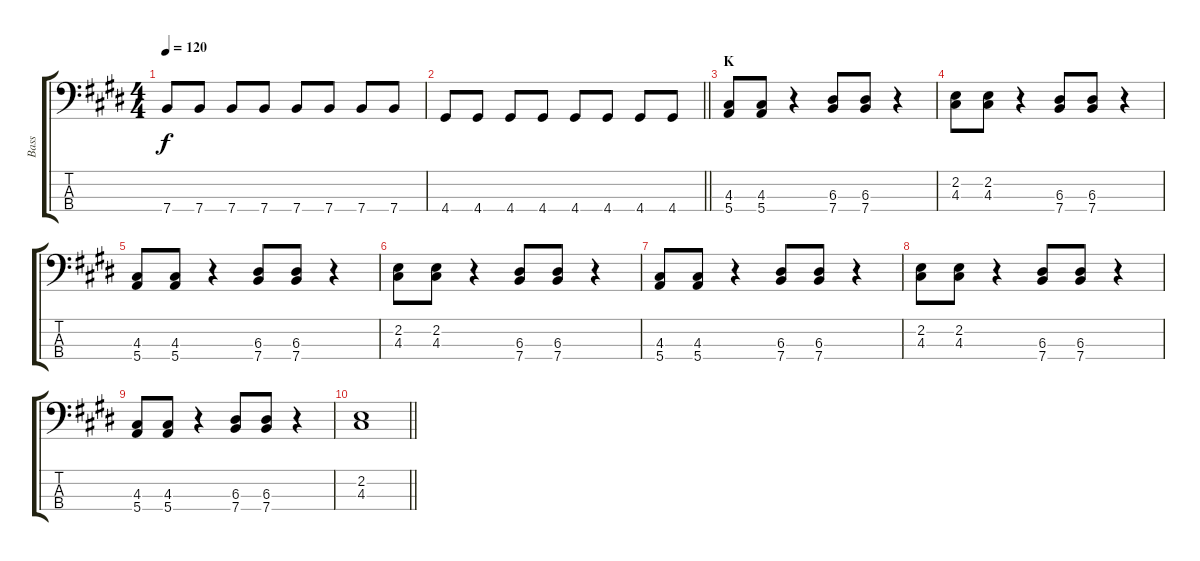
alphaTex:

\track ("Bass" "Bass") {instrument electricbasspick}
\staff {score tabs}
\tuning (G2 D2 A1 E1) {hide}
\ts (4 4)
\tempo 120
\clef f4
\ks e
7.4.8{dy f} 7.4.8 7.4.8 7.4.8 7.4.8 7.4.8 7.4.8 7.4.8 |
\barLineRight lightlight
4.4.8 4.4.8 4.4.8 4.4.8 4.4.8 4.4.8 4.4.8 4.4.8 |
\section ("" "K")
(4.3 5.4).8 (4.3 5.4).8 r.4 (6.3 7.4).8 (6.3 7.4).8 r.4 |
(2.2 4.3).8 (2.2 4.3).8 r.4 (6.3 7.4).8 (6.3 7.4).8 r.4 |
(4.3 5.4).8 (4.3 5.4).8 r.4 (6.3 7.4).8 (6.3 7.4).8 r.4 |
(2.2 4.3).8 (2.2 4.3).8 r.4 (6.3 7.4).8 (6.3 7.4).8 r.4 |
(4.3 5.4).8 (4.3 5.4).8 r.4 (6.3 7.4).8 (6.3 7.4).8 r.4 |
(2.2 4.3).8 (2.2 4.3).8 r.4 (6.3 7.4).8 (6.3 7.4).8 r.4 |
(4.3 5.4).8 (4.3 5.4).8 r.4 (6.3 7.4).8 (6.3 7.4).8 r.4 |
\barLineRight lightlight
(2.2 4.3).1
